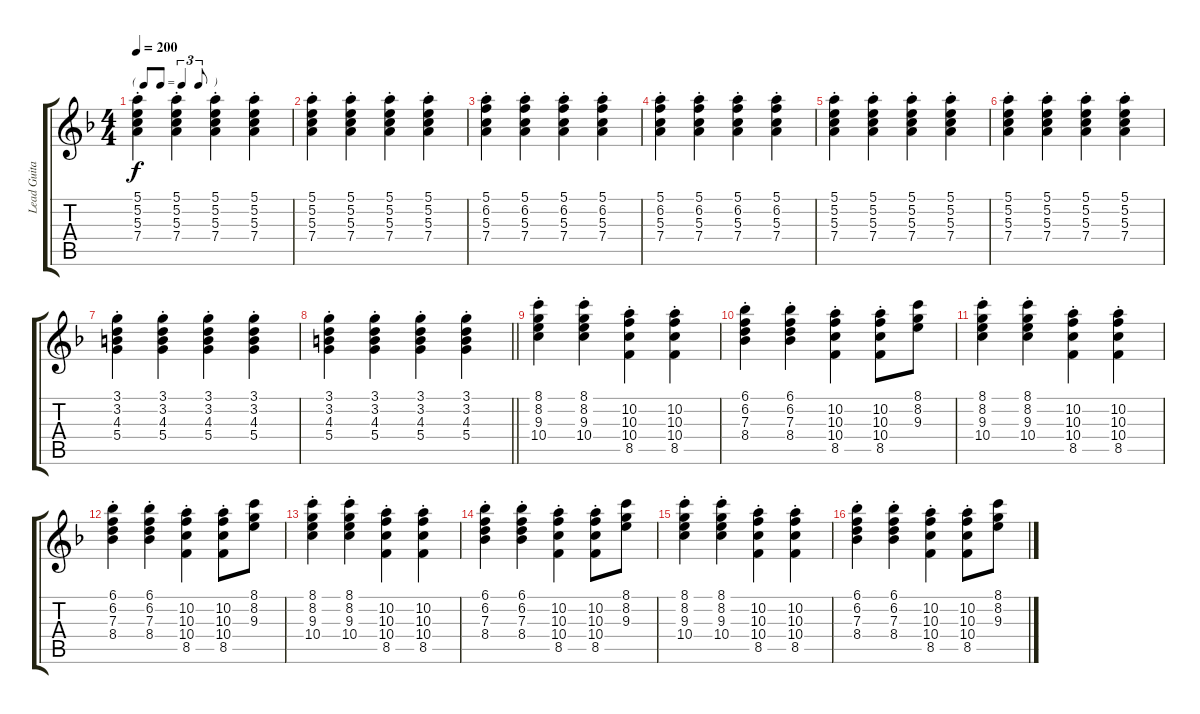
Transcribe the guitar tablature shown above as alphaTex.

\track ("Lead Guitar" "Lead Guita") {instrument distortionguitar}
\staff {score tabs}
\tuning (E4 B3 G3 D3 A2 E2) {hide}
\ts (4 4)
\tf triplet8th
\tempo 200
\clef g2
\ks f
(5.1 5.2 5.3 7.4{st}).4{dy f} (5.1 5.2 5.3 7.4{st}).4 (5.1 5.2 5.3 7.4{st}).4 (5.1 5.2 5.3 7.4{st}).4 |
(5.1 5.2 5.3 7.4{st}).4 (5.1 5.2 5.3 7.4{st}).4 (5.1 5.2 5.3 7.4{st}).4 (5.1 5.2 5.3 7.4{st}).4 |
(5.1 6.2 5.3 7.4{st}).4 (5.1 6.2 5.3 7.4{st}).4 (5.1 6.2 5.3 7.4{st}).4 (5.1 6.2 5.3 7.4{st}).4 |
(5.1 6.2 5.3 7.4{st}).4 (5.1 6.2 5.3 7.4{st}).4 (5.1 6.2 5.3 7.4{st}).4 (5.1 6.2 5.3 7.4{st}).4 |
(5.1 5.2 5.3 7.4{st}).4 (5.1 5.2 5.3 7.4{st}).4 (5.1 5.2 5.3 7.4{st}).4 (5.1 5.2 5.3 7.4{st}).4 |
(5.1 5.2 5.3 7.4{st}).4 (5.1 5.2 5.3 7.4{st}).4 (5.1 5.2 5.3 7.4{st}).4 (5.1 5.2 5.3 7.4{st}).4 |
(3.1{st} 3.2{st} 4.3{st} 5.4{st}).4 (3.1{st} 3.2{st} 4.3{st} 5.4{st}).4 (3.1{st} 3.2{st} 4.3{st} 5.4{st}).4 (3.1{st} 3.2{st} 4.3{st} 5.4{st}).4 |
\barLineRight lightlight
(3.1{st} 3.2{st} 4.3{st} 5.4{st}).4 (3.1{st} 3.2{st} 4.3{st} 5.4{st}).4 (3.1{st} 3.2{st} 4.3{st} 5.4{st}).4 (3.1{st} 3.2{st} 4.3{st} 5.4{st}).4 |
(8.1{st} 8.2{st} 9.3{st} 10.4{st}).4 (8.1{st} 8.2{st} 9.3{st} 10.4{st}).4 (10.2{st} 10.3{st} 10.4{st} 8.5{st}).4 (10.2{st} 10.3{st} 10.4{st} 8.5{st}).4 |
(6.1{st} 6.2{st} 7.3{st} 8.4{st}).4 (6.1{st} 6.2{st} 7.3{st} 8.4{st}).4 (10.2{st} 10.3{st} 10.4{st} 8.5{st}).4 (10.2{st} 10.3{st} 10.4{st} 8.5{st}).8 (8.1 8.2 9.3).8 |
(8.1{st} 8.2{st} 9.3{st} 10.4{st}).4 (8.1{st} 8.2{st} 9.3{st} 10.4{st}).4 (10.2{st} 10.3{st} 10.4{st} 8.5{st}).4 (10.2{st} 10.3{st} 10.4{st} 8.5{st}).4 |
(6.1{st} 6.2{st} 7.3{st} 8.4{st}).4 (6.1{st} 6.2{st} 7.3{st} 8.4{st}).4 (10.2{st} 10.3{st} 10.4{st} 8.5{st}).4 (10.2{st} 10.3{st} 10.4{st} 8.5{st}).8 (8.1 8.2 9.3).8 |
(8.1{st} 8.2{st} 9.3{st} 10.4{st}).4 (8.1{st} 8.2{st} 9.3{st} 10.4{st}).4 (10.2{st} 10.3{st} 10.4{st} 8.5{st}).4 (10.2{st} 10.3{st} 10.4{st} 8.5{st}).4 |
(6.1{st} 6.2{st} 7.3{st} 8.4{st}).4 (6.1{st} 6.2{st} 7.3{st} 8.4{st}).4 (10.2{st} 10.3{st} 10.4{st} 8.5{st}).4 (10.2{st} 10.3{st} 10.4{st} 8.5{st}).8 (8.1 8.2 9.3).8 |
(8.1{st} 8.2{st} 9.3{st} 10.4{st}).4 (8.1{st} 8.2{st} 9.3{st} 10.4{st}).4 (10.2{st} 10.3{st} 10.4{st} 8.5{st}).4 (10.2{st} 10.3{st} 10.4{st} 8.5{st}).4 |
(6.1{st} 6.2{st} 7.3{st} 8.4{st}).4 (6.1{st} 6.2{st} 7.3{st} 8.4{st}).4 (10.2{st} 10.3{st} 10.4{st} 8.5{st}).4 (10.2{st} 10.3{st} 10.4{st} 8.5{st}).8 (8.1 8.2 9.3).8
